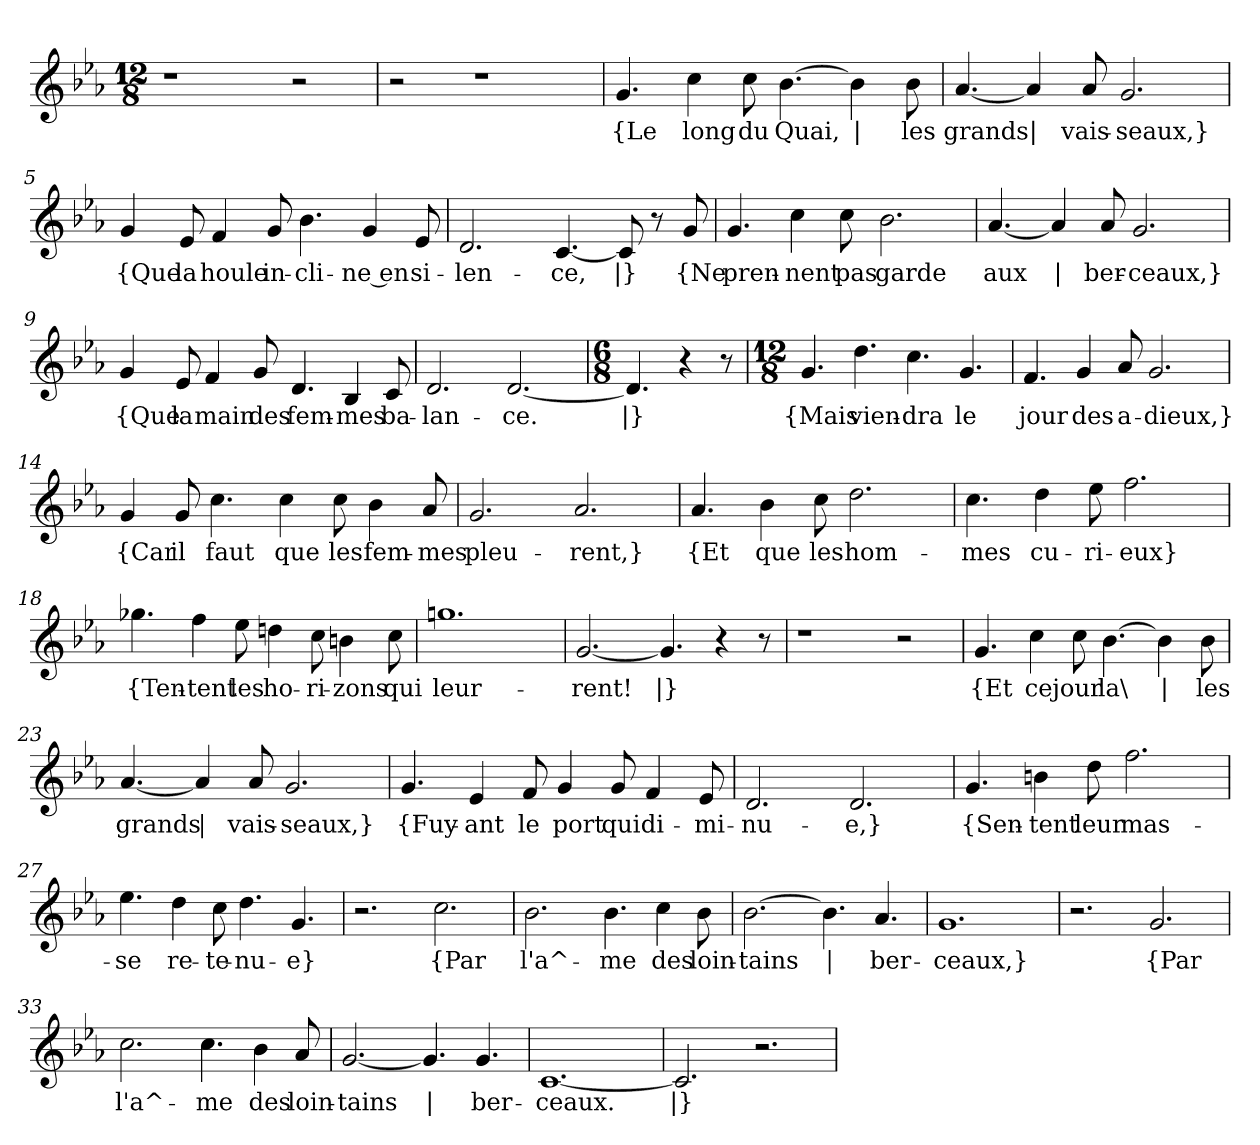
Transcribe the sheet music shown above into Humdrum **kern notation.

**kern	**text
*part1	*part1
*staff1	*staff1
*clefG2	*
*k[b-e-a-]	*
*M12/8	*
=1	=1
1r	.
2r	.
=2	=2
2r	.
1r	.
=3	=3
!	!LO:LY:b
4.g/	{Le
!	!LO:LY:b
4cc\	long
!	!LO:LY:b
8cc\	du
!	!LO:LY:b
[4.b-\	Quai,
!	!LO:LY:b
4b-\]	|
!	!LO:LY:b
8b-\	les
=4	=4
!	!LO:LY:b
[4.a-/	grands
!	!LO:LY:b
4a-/]	|
!	!LO:LY:b
8a-/	vais-
!	!LO:LY:b
2.g/	-seaux,}
!!LO:LB:g=z
=5	=5
!	!LO:LY:b
4g/	{Que
!	!LO:LY:b
8e-/	la
!	!LO:LY:b
4f/	houle
!	!LO:LY:b
8g/	in-
!	!LO:LY:b
4.b-\	-cli-
!	!LO:LY:b
4g/	-ne en
!	!LO:LY:b
8e-/	si-
=6	=6
!	!LO:LY:b
2.d/	-len-
!	!LO:LY:b
[4.c/	-ce,
!	!LO:LY:b
8c/]	|}
8r	.
!	!LO:LY:b
8g/	{Ne
=7	=7
!	!LO:LY:b
4.g/	pren-
!	!LO:LY:b
4cc\	-nent
!	!LO:LY:b
8cc\	pas
!	!LO:LY:b
2.b-\	garde
!!LO:LB:g=z
=8	=8
!	!LO:LY:b
[4.a-/	aux
!	!LO:LY:b
4a-/]	|
!	!LO:LY:b
8a-/	ber-
!	!LO:LY:b
2.g/	-ceaux,}
=9	=9
!	!LO:LY:b
4g/	{Que
!	!LO:LY:b
8e-/	la
!	!LO:LY:b
4f/	main
!	!LO:LY:b
8g/	des
!	!LO:LY:b
4.d/	fem-
!	!LO:LY:b
4B-/	-mes
!	!LO:LY:b
8c/	ba-
=10	=10
!	!LO:LY:b
2.d/	-lan-
!	!LO:LY:b
[2.d/	-ce.
=11	=11
*M6/8	*
!	!LO:LY:b
4.d/]	|}
4r	.
8r	.
!!LO:LB:g=z
=12	=12
*M12/8	*
!	!LO:LY:b
4.g/	{Mais
!	!LO:LY:b
4.dd\	vien-
!	!LO:LY:b
4.cc\	-dra
!	!LO:LY:b
4.g/	le
=13	=13
!	!LO:LY:b
4.f/	jour
!	!LO:LY:b
4g/	des
!	!LO:LY:b
8a-/	a-
!	!LO:LY:b
2.g/	-dieux,}
=14	=14
!	!LO:LY:b
4g/	{Car
!	!LO:LY:b
8g/	il
!	!LO:LY:b
4.cc\	faut
!	!LO:LY:b
4cc\	que
!	!LO:LY:b
8cc\	les
!	!LO:LY:b
4b-\	fem-
!	!LO:LY:b
8a-/	-mes
=15	=15
!	!LO:LY:b
2.g/	pleu-
!	!LO:LY:b
2.a-/	-rent,}
!!LO:LB:g=z
=16	=16
!	!LO:LY:b
4.a-/	{Et
!	!LO:LY:b
4b-\	que
!	!LO:LY:b
8cc\	les
!	!LO:LY:b
2.dd\	hom-
=17	=17
!	!LO:LY:b
4.cc\	-mes
!	!LO:LY:b
4dd\	cu-
!	!LO:LY:b
8ee-\	-ri-
!	!LO:LY:b
2.ff\	-eux}
=18	=18
!	!LO:LY:b
4.gg-X\	{Ten-
!	!LO:LY:b
4ff\	-tent
!	!LO:LY:b
8ee-\	les
!	!LO:LY:b
4ddn\	ho-
!	!LO:LY:b
8cc\	-ri-
!	!LO:LY:b
4bn\	-zons
!	!LO:LY:b
8cc\	qui
=19	=19
!	!LO:LY:b
1.ggn	leur-
=20	=20
!	!LO:LY:b
[2.g/	-rent!
!	!LO:LY:b
4.g/]	|}
4r	.
8r	.
!!LO:LB:g=z
=21	=21
1r	.
2r	.
=22	=22
!	!LO:LY:b
4.g/	{Et
!	!LO:LY:b
4cc\	ce
!	!LO:LY:b
8cc\	jour
!	!LO:LY:b
[4.b-\	la\
!	!LO:LY:b
4b-\]	|
!	!LO:LY:b
8b-\	les
=23	=23
!	!LO:LY:b
[4.a-/	grands
!	!LO:LY:b
4a-/]	|
!	!LO:LY:b
8a-/	vais-
!	!LO:LY:b
2.g/	-seaux,}
=24	=24
!	!LO:LY:b
4.g/	{Fuy-
!	!LO:LY:b
4e-/	-ant
!	!LO:LY:b
8f/	le
!	!LO:LY:b
4g/	port
!	!LO:LY:b
8g/	qui
!	!LO:LY:b
4f/	di-
!	!LO:LY:b
8e-/	-mi-
=25	=25
!	!LO:LY:b
2.d/	-nu-
!	!LO:LY:b
2.d/	-e,}
!!LO:LB:g=z
=26	=26
!	!LO:LY:b
4.g/	{Sen-
!	!LO:LY:b
4bn\	-tent
!	!LO:LY:b
8dd\	leur
!	!LO:LY:b
2.ff\	mas-
=27	=27
!	!LO:LY:b
4.ee-\	-se
!	!LO:LY:b
4dd\	re-
!	!LO:LY:b
8cc\	-te-
!	!LO:LY:b
4.dd\	-nu-
!	!LO:LY:b
4.g/	-e}
=28	=28
2.r	.
!	!LO:LY:b
2.cc\	{Par
=29	=29
!	!LO:LY:b
2.b-\	l'a^-
!	!LO:LY:b
4.b-\	-me
!	!LO:LY:b
4cc\	des
!	!LO:LY:b
8b-\	loin-
=30	=30
!	!LO:LY:b
[2.b-\	-tains
!	!LO:LY:b
4.b-\]	|
!	!LO:LY:b
4.a-/	ber-
=31	=31
!	!LO:LY:b
1.g	-ceaux,}
!!LO:LB:g=z
=32	=32
2.r	.
!	!LO:LY:b
2.g/	{Par
=33	=33
!	!LO:LY:b
2.cc\	l'a^-
!	!LO:LY:b
4.cc\	-me
!	!LO:LY:b
4b-\	des
!	!LO:LY:b
8a-/	loin-
=34	=34
!	!LO:LY:b
[2.g/	-tains
!	!LO:LY:b
4.g/]	|
!	!LO:LY:b
4.g/	ber-
=35	=35
!	!LO:LY:b
[1.c	-ceaux.
=36	=36
!	!LO:LY:b
2.c/]	|}
2.r	.
=	=
*-	*-
